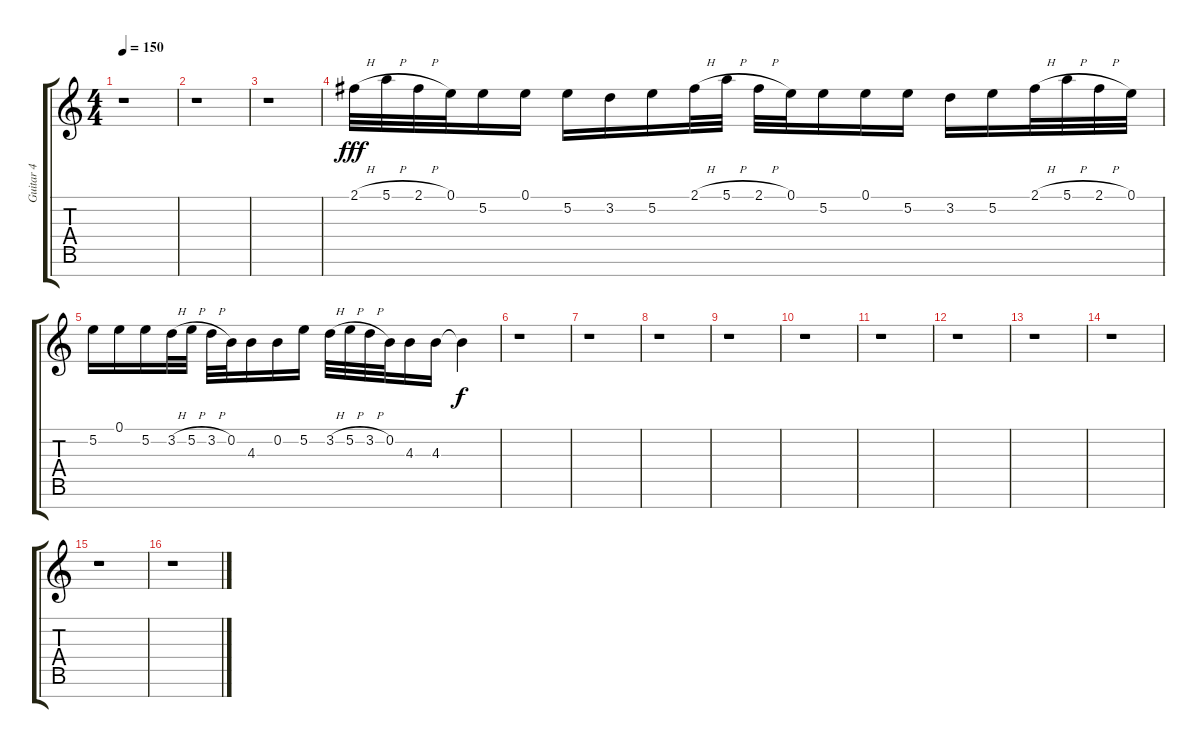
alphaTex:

\track ("Guitar 4" "Guitar 4") {instrument distortionguitar}
\staff {score tabs}
\tuning (E4 B3 G3 D3 A2 E2 B1) {hide}
\ts (4 4)
\tempo 150
\clef g2
\ks c
r.1{dy fff} |
r.1 |
r.1 |
2.1{h}.32 5.1{h}.32 2.1{h}.32 0.1.32 5.2.16 0.1.16 5.2.16 3.2.16 5.2.16 2.1{h}.32 5.1{h}.32 2.1{h}.32 0.1.32 5.2.16 0.1.16 5.2.16 3.2.16 5.2.16 2.1{h}.32 5.1{h}.32 2.1{h}.32 0.1.32 |
5.2.16 0.1.16 5.2.16 3.2{h}.32 5.2{h}.32 3.2{h}.32 0.2.32 4.3.16 0.2.16 5.2.16 3.2{h}.32 5.2{h}.32 3.2{h}.32 0.2.32 4.3.16 4.3.16 4.3{t}.4{dy f} |
r.1 |
r.1 |
r.1 |
r.1 |
r.1 |
r.1 |
r.1 |
r.1 |
r.1 |
r.1 |
r.1
